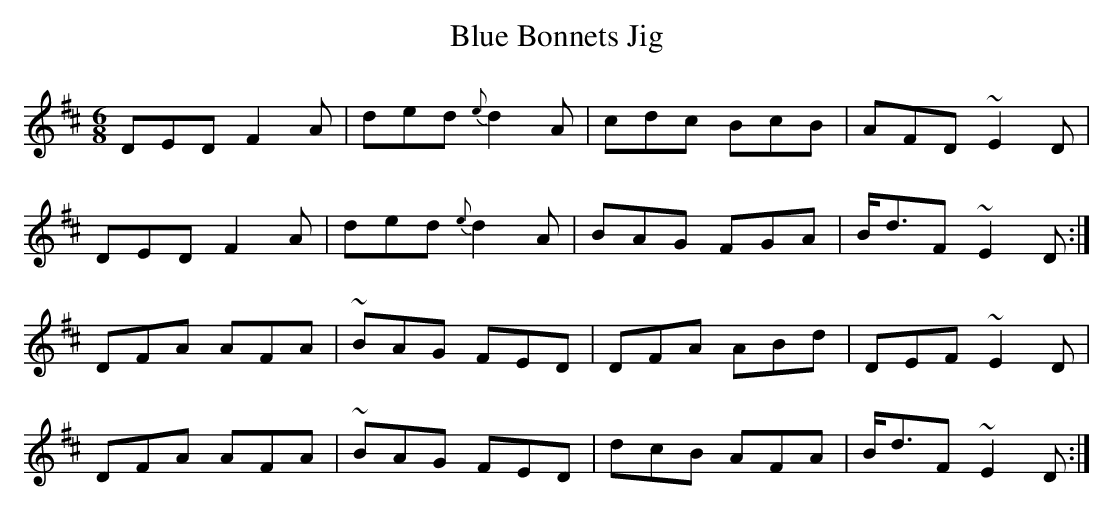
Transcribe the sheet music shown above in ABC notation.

X:1
T:Blue Bonnets Jig
M:6/8
L:1/8
K:D
DED F2 A|ded {e}d2 A|cdc BcB|AFD ~E2 D|
DED F2 A|ded {e}d2 A|BAG FGA|B<dF ~E2 D:|
DFA AFA|~BAG FED|DFA ABd|DEF ~E2 D|
DFA AFA|~BAG FED|dcB AFA|B<dF ~E2 D:|
